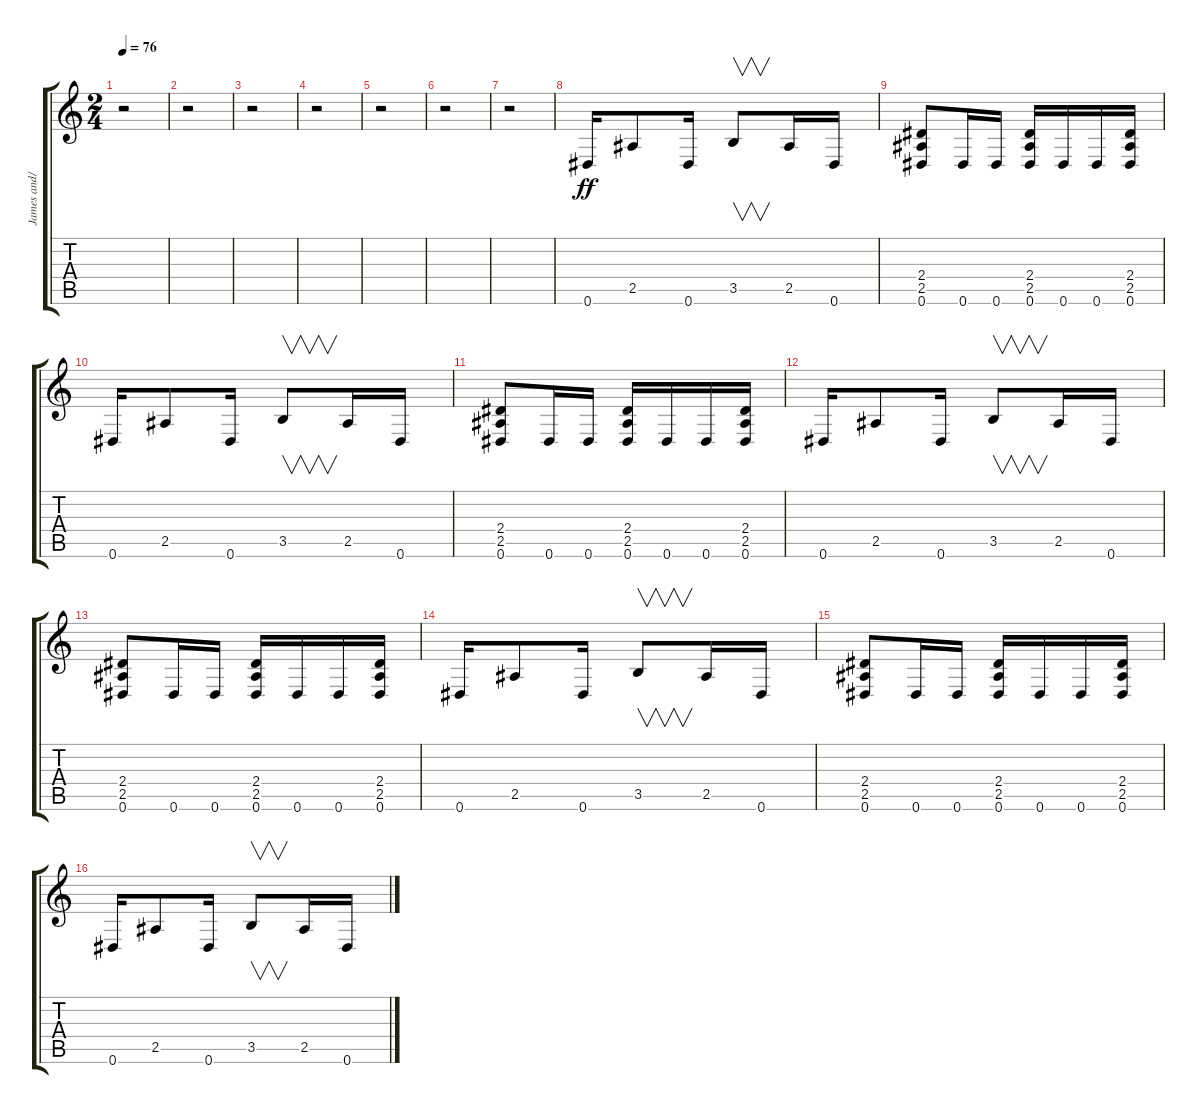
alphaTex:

\track ("James and/or Kirk" "James and/") {instrument distortionguitar}
\staff {score tabs}
\tuning (Eb4 Bb3 Gb3 Db3 Ab2 Eb2) {hide}
\ts (2 4)
\tempo 76
\clef g2
\ks c
r.2{dy fff} |
r.2 |
r.2 |
r.2 |
r.2 |
r.2 |
r.2 |
0.6.16{dy ff} 2.5.8 0.6.16 3.5.8{v} 2.5.16 0.6.16 |
(2.4 2.5 0.6).8 0.6.16 0.6.16 (2.4 2.5 0.6).16 0.6.16 0.6.16 (2.4 2.5 0.6).16 |
0.6.16 2.5.8 0.6.16 3.5.8{v} 2.5.16 0.6.16 |
(2.4 2.5 0.6).8 0.6.16 0.6.16 (2.4 2.5 0.6).16 0.6.16 0.6.16 (2.4 2.5 0.6).16 |
0.6.16 2.5.8 0.6.16 3.5.8{v} 2.5.16 0.6.16 |
(2.4 2.5 0.6).8 0.6.16 0.6.16 (2.4 2.5 0.6).16 0.6.16 0.6.16 (2.4 2.5 0.6).16 |
0.6.16 2.5.8 0.6.16 3.5.8{v} 2.5.16 0.6.16 |
(2.4 2.5 0.6).8 0.6.16 0.6.16 (2.4 2.5 0.6).16 0.6.16 0.6.16 (2.4 2.5 0.6).16 |
0.6.16 2.5.8 0.6.16 3.5.8{v} 2.5.16 0.6.16
